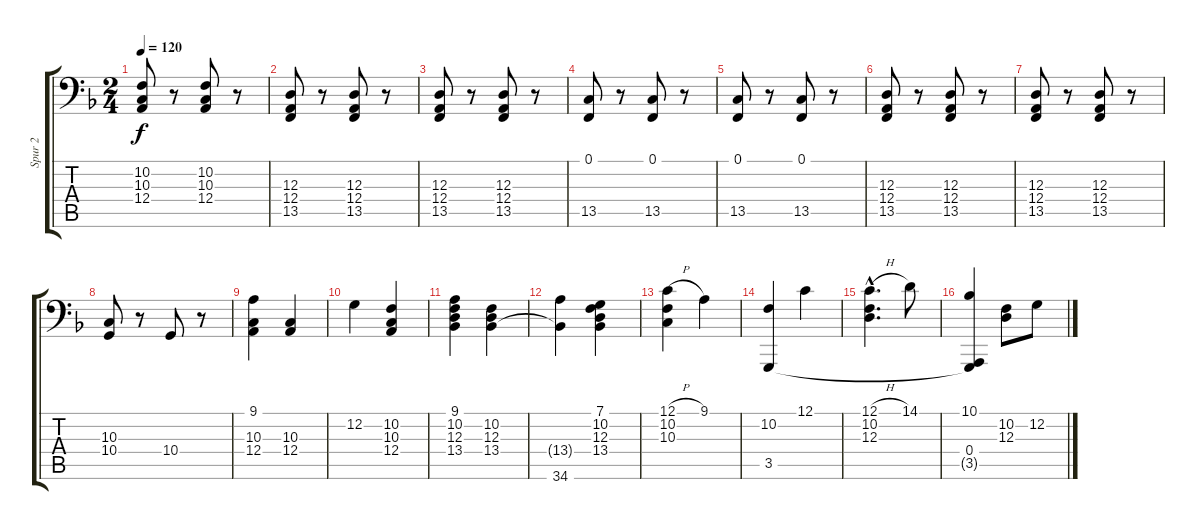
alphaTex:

\track ("Spur 2" "Spur 2") {instrument acousticgrandpiano}
\staff {score tabs}
\tuning (C3 G2 D2 A1 E1 B0) {hide}
\ts (2 4)
\tempo 120
\clef f4
\ks f
(10.2 10.3 12.4).8{dy f} r.8 (10.2 10.3 12.4).8 r.8 |
(12.3 12.4 13.5).8 r.8 (12.3 12.4 13.5).8 r.8 |
(12.3 12.4 13.5).8 r.8 (12.3 12.4 13.5).8 r.8 |
(0.1 13.5).8 r.8 (0.1 13.5).8 r.8 |
(0.1 13.5).8 r.8 (0.1 13.5).8 r.8 |
(12.3 12.4 13.5).8 r.8 (12.3 12.4 13.5).8 r.8 |
(12.3 12.4 13.5).8 r.8 (12.3 12.4 13.5).8 r.8 |
(10.3 10.4).8 r.8 10.4.8 r.8 |
(9.1 10.3 12.4).4 (10.3 12.4).4 |
12.2.4 (10.2 10.3 12.4).4 |
(9.1 10.2 12.3 13.4).4 (10.2 12.3 13.4).4 |
(13.4{t} 34.6).4 (7.1 10.2 12.3 13.4).4 |
(12.1{h} 10.2 10.3).4 9.1.4 |
(10.2 3.5).4 12.1.4 |
(12.1{h hac} 10.2 12.3).4{d} 14.1.8 |
(10.1 0.4 3.5{t}).4 (10.2 12.3).8 12.2.8
